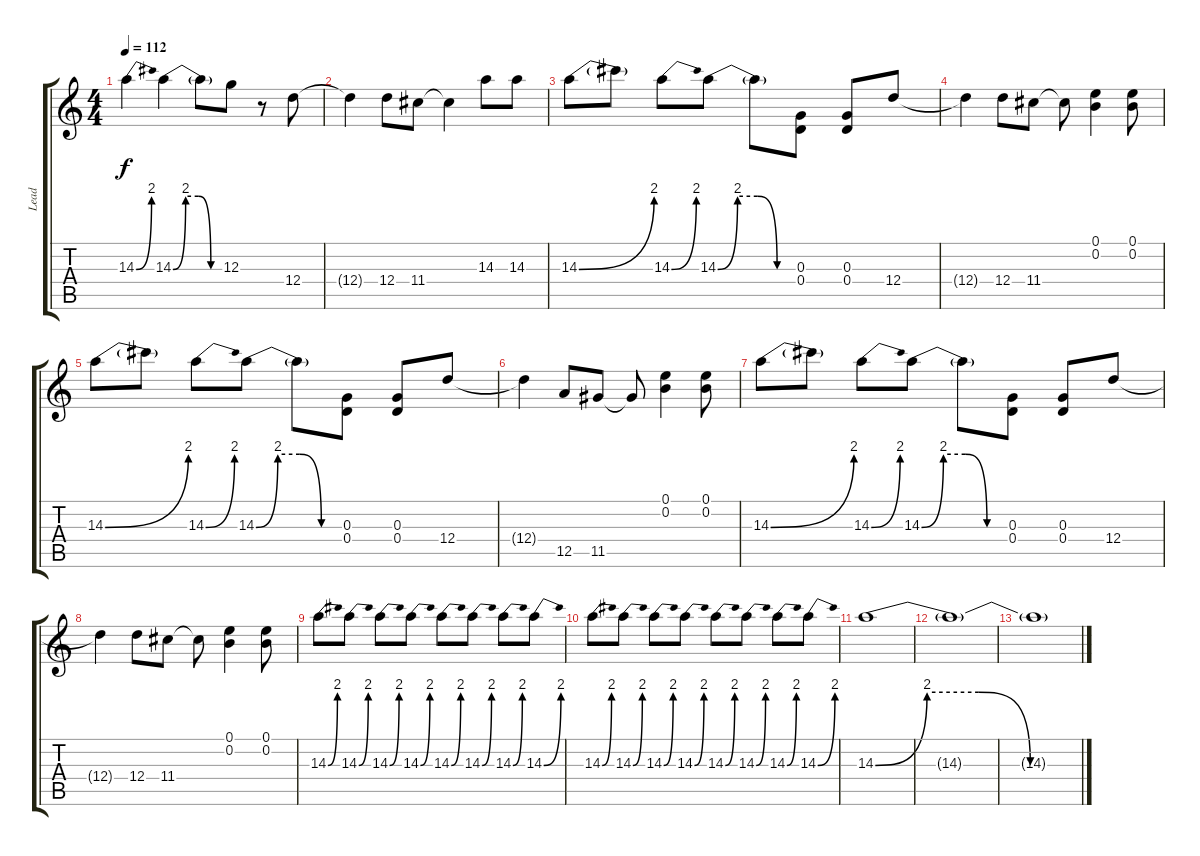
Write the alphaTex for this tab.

\track ("Lead" "Lead") {instrument distortionguitar}
\staff {score tabs}
\tuning (E4 B3 G3 D3 A2 E2) {hide}
\ts (4 4)
\tempo 112
\clef g2
\ks c
14.3{be (bend 0 0 60 8)}.4{dy f} 14.3{be (custom 0 0 15 8 30 8 45 0 60 0)}.4 14.3{t}.8 12.3.8 r.8 12.4.8 |
12.4{t}.4 12.4.8 11.4.8 11.4{t}.4 14.3.8 14.3.8 |
14.3{be (bend 0 0 60 8)}.8 14.3{t}.8 14.3{be (bend 0 0 60 8)}.8 14.3{be (custom 0 0 15 8 30 8 45 0 60 0)}.8 14.3{t}.8 (0.3 0.4).8 (0.3 0.4).8 12.4.8 |
12.4{t}.4 12.4.8 11.4.8 11.4{t}.8 (0.1 0.2).4 (0.1 0.2).8 |
14.3{be (bend 0 0 60 8)}.8 14.3{t}.8 14.3{be (bend 0 0 60 8)}.8 14.3{be (custom 0 0 15 8 30 8 45 0 60 0)}.8 14.3{t}.8 (0.3 0.4).8 (0.3 0.4).8 12.4.8 |
12.4{t}.4 12.5.8 11.5.8 11.5{t}.8 (0.1 0.2).4 (0.1 0.2).8 |
14.3{be (bend 0 0 60 8)}.8 14.3{t}.8 14.3{be (bend 0 0 60 8)}.8 14.3{be (custom 0 0 15 8 30 8 45 0 60 0)}.8 14.3{t}.8 (0.3 0.4).8 (0.3 0.4).8 12.4.8 |
12.4{t}.4 12.4.8 11.4.8 11.4{t}.8 (0.1 0.2).4 (0.1 0.2).8 |
14.3{be (bend 0 0 60 8)}.8 14.3{be (bend 0 0 60 8)}.8 14.3{be (bend 0 0 60 8)}.8 14.3{be (bend 0 0 60 8)}.8 14.3{be (bend 0 0 60 8)}.8 14.3{be (bend 0 0 60 8)}.8 14.3{be (bend 0 0 60 8)}.8 14.3{be (bend 0 0 60 8)}.8 |
14.3{be (bend 0 0 60 8)}.8 14.3{be (bend 0 0 60 8)}.8 14.3{be (bend 0 0 60 8)}.8 14.3{be (bend 0 0 60 8)}.8 14.3{be (bend 0 0 60 8)}.8 14.3{be (bend 0 0 60 8)}.8 14.3{be (bend 0 0 60 8)}.8 14.3{be (bend 0 0 60 8)}.8 |
14.3{be (custom 0 0 15 8 30 8 45 0 60 0)}.1 |
14.3{t}.1 |
14.3{t}.1
